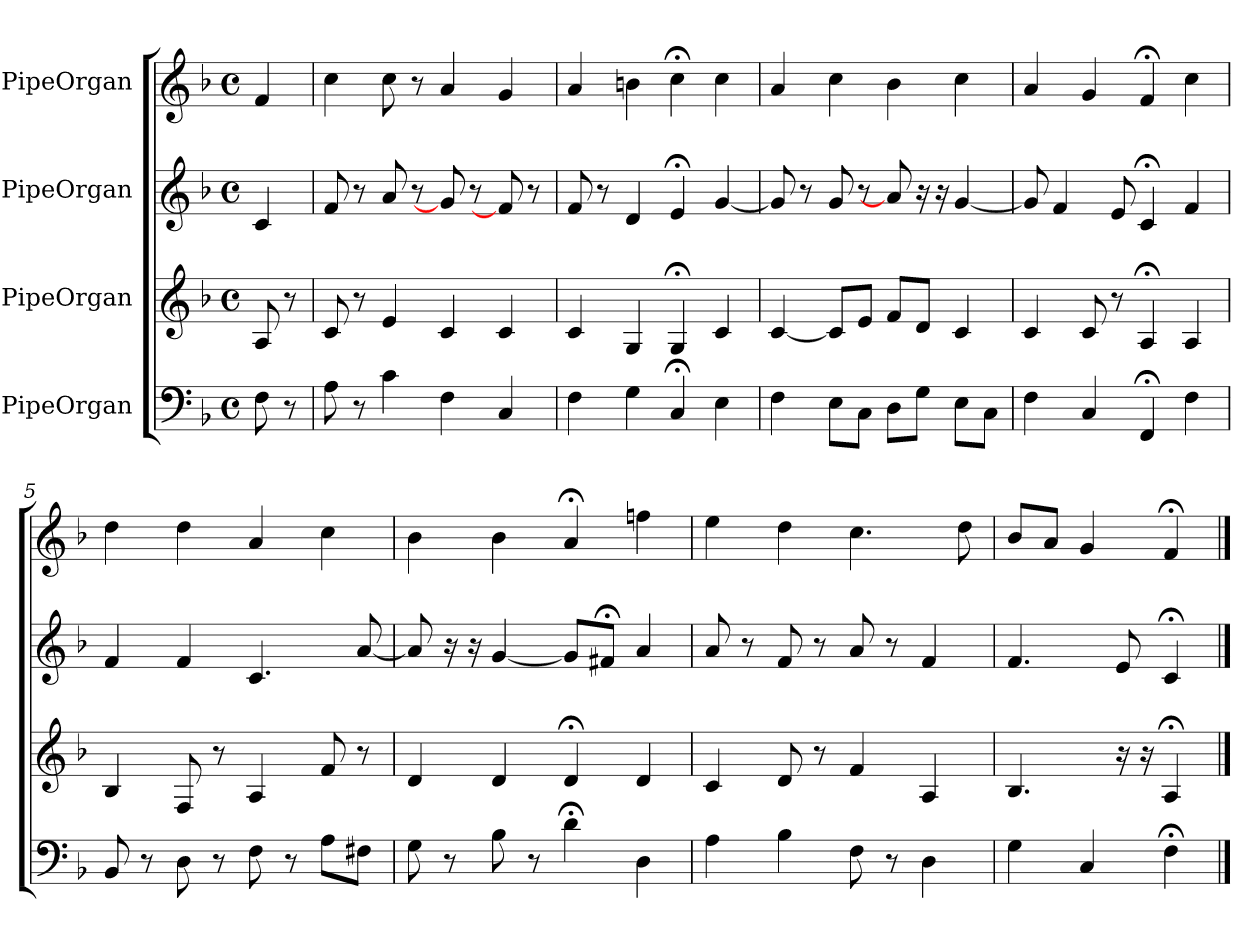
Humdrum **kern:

**kern	**kern	**kern	**kern
*part4	*part3	*part2	*part1
*staff4	*staff3	*staff2	*staff1
*I"PipeOrgan	*I"PipeOrgan	*I"PipeOrgan	*I"PipeOrgan
*k[b-]	*k[b-]	*k[b-]	*k[b-]
*F:	*F:	*F:	*F:
*M4/4	*M4/4	*M4/4	*M4/4
*met(c)	*met(c)	*met(c)	*met(c)
*MM60	*MM60	*MM60	*MM60
=	=	=	=
8F	8A	4c	4f
8r	8r	.	.
=1	=1	=1	=1
8A	8c	8f	4cc
8r	8r	8r	.
4c	4e	8a	8cc
.	.	8r	8r
4F	4c	8g]	4a
.	.	8r	.
4C	4c	8f]	4g
.	.	8r	.
=2	=2	=2	=2
4F	4c	8f	4a
.	.	8r	.
4G	4G	4d	4bn
4C;<	4G;<	4e;<	4cc;<
4E	4c	[4g	4cc
=3	=3	=3	=3
4F	[4c	8g]	4a
.	.	8r	.
8EL	8cL]	8g	4cc
8CJ	8eJ	8r	.
8DL	8fL	8a]	4b-
8GJ	8dJ	16r	.
.	.	16r	.
8EL	4c	[4g	4cc
8CJ	.	.	.
=4	=4	=4	=4
4F	4c	8g]	4a
.	.	4f	.
4C	8c	.	4g
.	8r	8e	.
4FF;<	4A;<	4c;<	4f;<
4F	4A	4f	4cc
=5	=5	=5	=5
8BB-	4B-	4f	4dd
8r	.	.	.
8D	8F	4f	4dd
8r	8r	.	.
8F	4A	4.c	4a
8r	.	.	.
8AL	8f	.	4cc
8F#XJ	8r	[8a	.
=6	=6	=6	=6
8G	4d	8a]	4b-
8r	.	16r	.
.	.	16r	.
8B-	4d	[4g	4b-
8r	.	.	.
4d;<	4d;<	8gL]	4a;<
.	.	8f#X;<J	.
4D	4d	4a	4ffn
=7	=7	=7	=7
4A	4c	8a	4ee
.	.	8r	.
4B-	8d	8f	4dd
.	8r	8r	.
8F	4f	8a	4.cc
8r	.	8r	.
4D	4A	4f	.
.	.	.	8dd
=8	=8	=8	=8
4G	4.B-	4.f	8b-L
.	.	.	8aJ
4C	.	.	4g
.	16r	8e	.
.	16r	.	.
4F;<	4A;<	4c;<	4f;<
==	==	==	==
*-	*-	*-	*-
